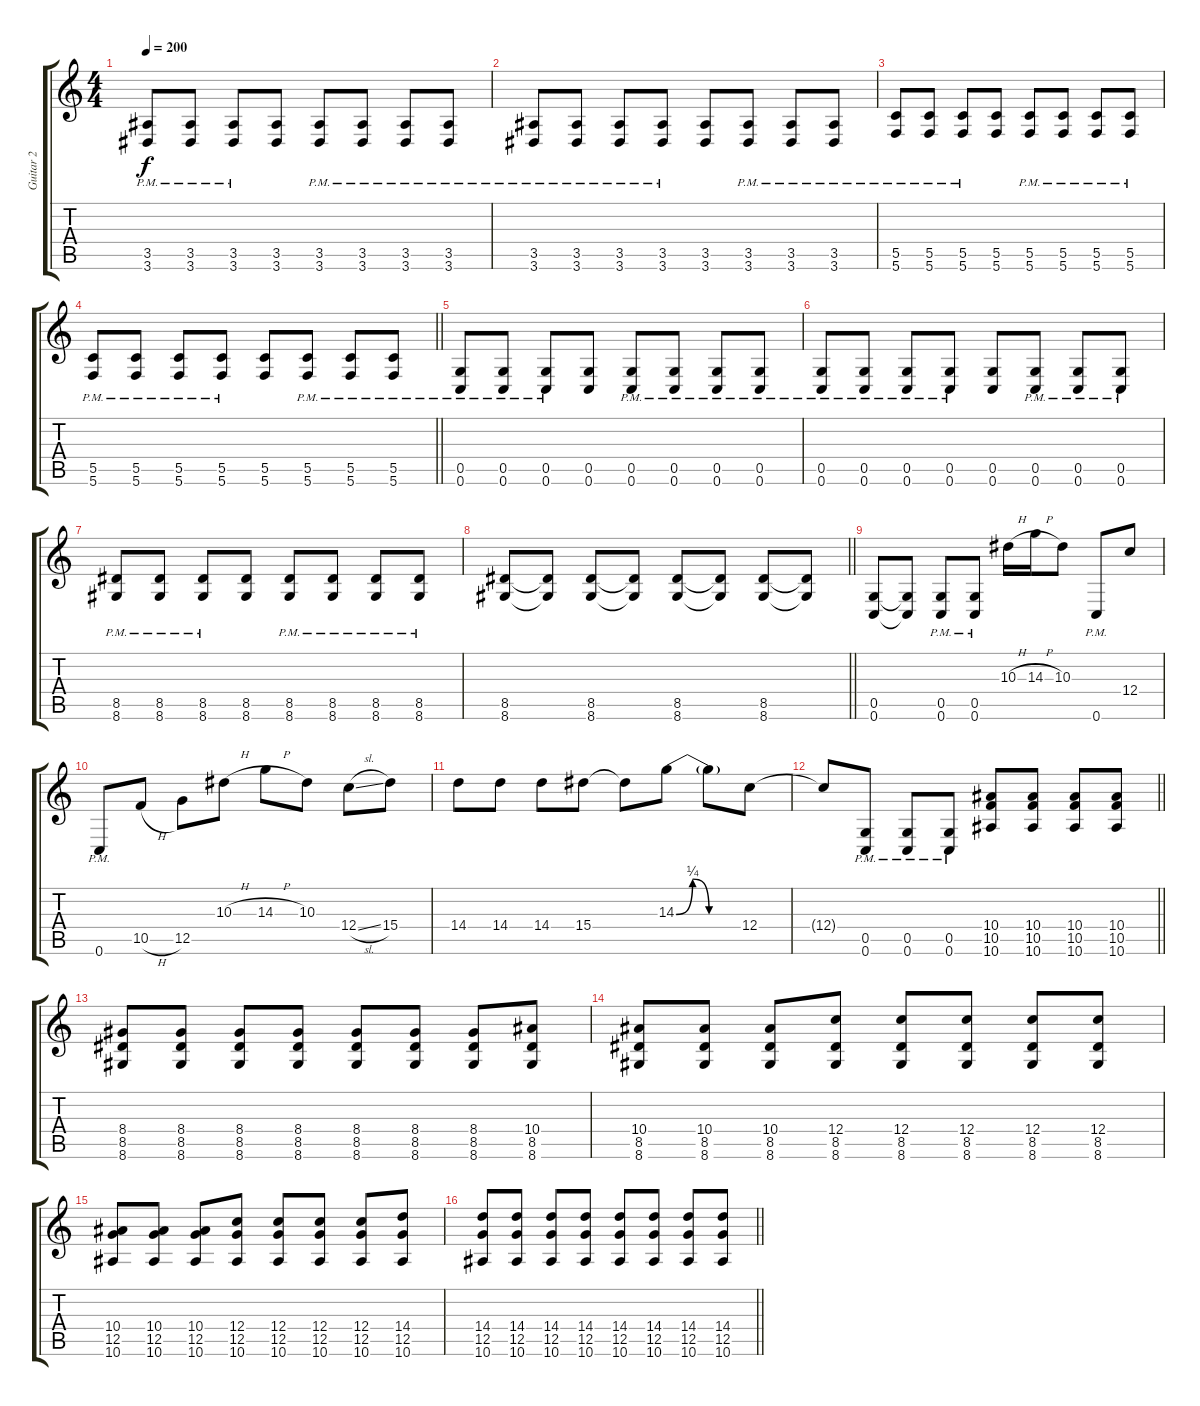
\track ("Guitar 2" "Guitar 2") {instrument distortionguitar}
\staff {score tabs}
\tuning (D4 A3 F3 C3 G2 C2) {hide}
\ts (4 4)
\tempo 200
\clef g2
\ks c
(3.5{pm} 3.6{pm}).8{dy f} (3.5{pm} 3.6{pm}).8 (3.5{pm} 3.6{pm}).8 (3.5 3.6).8 (3.5{pm} 3.6{pm}).8 (3.5{pm} 3.6{pm}).8 (3.5{pm} 3.6{pm}).8 (3.5{pm} 3.6{pm}).8 |
(3.5{pm} 3.6{pm}).8 (3.5{pm} 3.6{pm}).8 (3.5{pm} 3.6{pm}).8 (3.5{pm} 3.6{pm}).8 (3.5 3.6).8 (3.5{pm} 3.6{pm}).8 (3.5{pm} 3.6{pm}).8 (3.5{pm} 3.6{pm}).8 |
(5.5{pm} 5.6{pm}).8 (5.5{pm} 5.6{pm}).8 (5.5{pm} 5.6{pm}).8 (5.5 5.6).8 (5.5{pm} 5.6{pm}).8 (5.5{pm} 5.6{pm}).8 (5.5{pm} 5.6{pm}).8 (5.5{pm} 5.6{pm}).8 |
\barLineRight lightlight
(5.5{pm} 5.6{pm}).8 (5.5{pm} 5.6{pm}).8 (5.5{pm} 5.6{pm}).8 (5.5{pm} 5.6{pm}).8 (5.5 5.6).8 (5.5{pm} 5.6{pm}).8 (5.5{pm} 5.6{pm}).8 (5.5{pm} 5.6{pm}).8 |
(0.5{pm} 0.6{pm}).8 (0.5{pm} 0.6{pm}).8 (0.5{pm} 0.6{pm}).8 (0.5 0.6).8 (0.5{pm} 0.6{pm}).8 (0.5{pm} 0.6{pm}).8 (0.5{pm} 0.6{pm}).8 (0.5{pm} 0.6{pm}).8 |
(0.5{pm} 0.6{pm}).8 (0.5{pm} 0.6{pm}).8 (0.5{pm} 0.6{pm}).8 (0.5{pm} 0.6{pm}).8 (0.5 0.6).8 (0.5{pm} 0.6{pm}).8 (0.5{pm} 0.6{pm}).8 (0.5{pm} 0.6{pm}).8 |
(8.5{pm} 8.6{pm}).8 (8.5{pm} 8.6{pm}).8 (8.5{pm} 8.6{pm}).8 (8.5 8.6).8 (8.5{pm} 8.6{pm}).8 (8.5{pm} 8.6{pm}).8 (8.5{pm} 8.6{pm}).8 (8.5{pm} 8.6{pm}).8 |
\barLineRight lightlight
(8.5 8.6).8 (8.5{t} 8.6{t}).8 (8.5 8.6).8 (8.5{t} 8.6{t}).8 (8.5 8.6).8 (8.5{t} 8.6{t}).8 (8.5 8.6).8 (8.5{t} 8.6{t}).8 |
(0.5 0.6).8 (0.5{t} 0.6{t}).8 (0.5{pm} 0.6{pm}).8 (0.5{pm} 0.6{pm}).8 10.3{h}.16 14.3{h}.16 10.3.8 0.6{pm}.8 12.4.8 |
0.6{pm}.8 10.5{h}.8 12.5.8 10.3{h}.8 14.3{h}.8 10.3.8 12.4{sl}.8 15.4.8 |
14.4.8 14.4.8 14.4.8 15.4.8 15.4{t}.8 14.3{be (custom 0 0 15 1 30 0 60 0)}.8 14.3{t}.8 12.4.8 |
\barLineRight lightlight
12.4{t}.8 (0.5{pm} 0.6{pm}).8 (0.5{pm} 0.6{pm}).8 (0.5{pm} 0.6{pm}).8 (10.4 10.5 10.6).8 (10.4 10.5 10.6).8 (10.4 10.5 10.6).8 (10.4 10.5 10.6).8 |
(8.4 8.5 8.6).8 (8.4 8.5 8.6).8 (8.4 8.5 8.6).8 (8.4 8.5 8.6).8 (8.4 8.5 8.6).8 (8.4 8.5 8.6).8 (8.4 8.5 8.6).8 (10.4 8.5 8.6).8 |
(10.4 8.5 8.6).8 (10.4 8.5 8.6).8 (10.4 8.5 8.6).8 (12.4 8.5 8.6).8 (12.4 8.5 8.6).8 (12.4 8.5 8.6).8 (12.4 8.5 8.6).8 (12.4 8.5 8.6).8 |
(10.4 12.5 10.6).8 (10.4 12.5 10.6).8 (10.4 12.5 10.6).8 (12.4 12.5 10.6).8 (12.4 12.5 10.6).8 (12.4 12.5 10.6).8 (12.4 12.5 10.6).8 (14.4 12.5 10.6).8 |
\barLineRight lightlight
(14.4 12.5 10.6).8 (14.4 12.5 10.6).8 (14.4 12.5 10.6).8 (14.4 12.5 10.6).8 (14.4 12.5 10.6).8 (14.4 12.5 10.6).8 (14.4 12.5 10.6).8 (14.4 12.5 10.6).8
